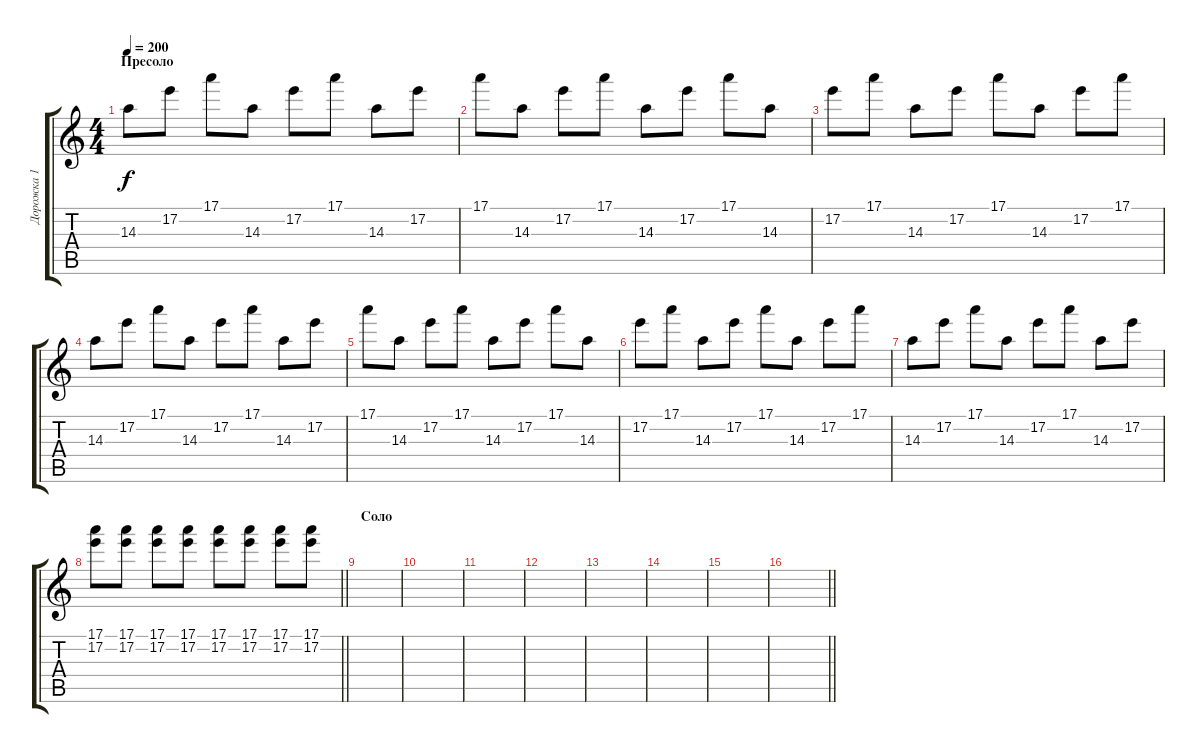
\track ("Дорожка 1" "Дорожка 1") {instrument overdrivenguitar}
\staff {score tabs}
\tuning (E4 B3 G3 D3 A2 E2) {hide}
\ts (4 4)
\section ("" "Пресоло")
\tempo 200
\clef g2
\ks c
14.3.8{dy f} 17.2.8 17.1.8 14.3.8 17.2.8 17.1.8 14.3.8 17.2.8 |
17.1.8 14.3.8 17.2.8 17.1.8 14.3.8 17.2.8 17.1.8 14.3.8 |
17.2.8 17.1.8 14.3.8 17.2.8 17.1.8 14.3.8 17.2.8 17.1.8 |
14.3.8 17.2.8 17.1.8 14.3.8 17.2.8 17.1.8 14.3.8 17.2.8 |
17.1.8 14.3.8 17.2.8 17.1.8 14.3.8 17.2.8 17.1.8 14.3.8 |
17.2.8 17.1.8 14.3.8 17.2.8 17.1.8 14.3.8 17.2.8 17.1.8 |
14.3.8 17.2.8 17.1.8 14.3.8 17.2.8 17.1.8 14.3.8 17.2.8 |
\barLineRight lightlight
(17.1 17.2).8 (17.1 17.2).8 (17.1 17.2).8 (17.1 17.2).8 (17.1 17.2).8 (17.1 17.2).8 (17.1 17.2).8 (17.1 17.2).8 |
\section ("" "Соло")
|
|
|
|
|
|
|
\barLineRight lightlight
